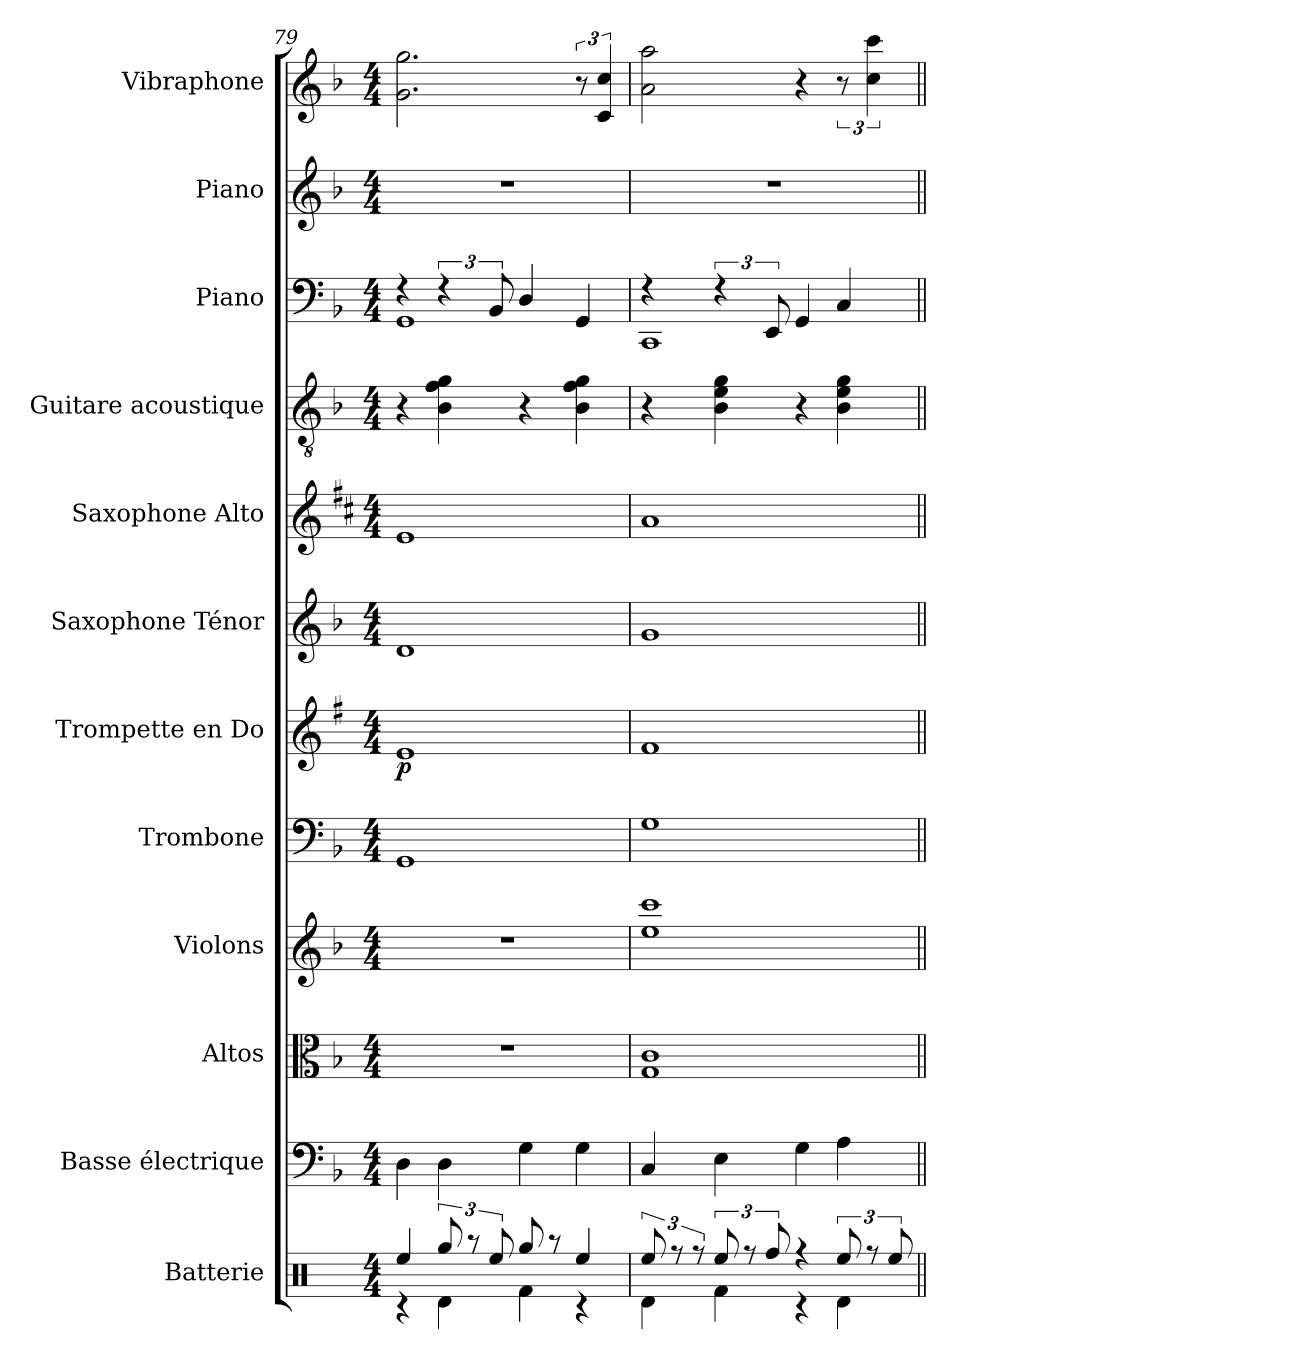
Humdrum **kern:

**kern	**kern	**kern	**kern	**kern	**kern	**dynam	**kern	**kern	**kern	**kern	**kern	**kern
*part12	*part11	*part10	*part9	*part8	*part7	*part7	*part6	*part5	*part4	*part3	*part2	*part1
*staff12	*staff11	*staff10	*staff9	*staff8	*staff7	*staff7	*staff6	*staff5	*staff4	*staff3	*staff2	*staff1
*I"Batterie	*I"Basse électrique	*I"Altos	*I"Violons	*I"Trombone	*I"Trompette en Do	*	*I"Saxophone Ténor	*I"Saxophone Alto	*I"Guitare acoustique	*I"Piano	*I"Piano	*I"Vibraphone
*I'Batt.	*I'B. él.	*I'Alt.	*I'Vlns.	*I'Tbn.	*I'Tromp. Do	*	*I'Sax. T.	*I'Sax. A.	*I'Guit.	*I'Pia.	*I'Pia.	*I'Vib.
*clefX	*clefF4	*clefC3	*clefG2	*clefF4	*clefG2	*	*clefG2	*clefG2	*clefGv2	*clefF4	*clefG2	*clefG2
*	*ITrd7c12	*	*	*	*ITrd1c2	*	*ITrd8c14	*ITrd5c9	*	*	*	*
*k[]	*k[b-]	*k[b-]	*k[b-]	*k[b-]	*k[b-]	*	*k[b-]	*k[b-]	*k[b-]	*k[b-]	*k[b-]	*k[b-]
*M4/4	*M4/4	*M4/4	*M4/4	*M4/4	*M4/4	*	*M4/4	*M4/4	*M4/4	*M4/4	*M4/4	*M4/4
=79	=79	=79	=79	=79	=79	=79	=79	=79	=79	=79	=79	=79
*^	*	*	*	*	*	*	*	*	*	*^	*	*
!	!	!	!	!	!	!	!LO:DY:b	!	!	!	!	!	!	!
4Ree/	4r	4DD\	1r	1r	1GG	1d	p	1D	1G	4r	4r	1GG	1r	2.g\ 2.gg\
12Rgg/	4Rd\	4DD\	.	.	.	.	.	.	.	4B-\ 4f\ 4g\	6r	.	.	.
12r	.	.	.	.	.	.	.	.	.	.	.	.	.	.
12Ree/	.	.	.	.	.	.	.	.	.	.	12BB-/	.	.	.
8Rgg/	4Rf\	4GG\	.	.	.	.	.	.	.	4r	4D/	.	.	.
8r	.	.	.	.	.	.	.	.	.	.	.	.	.	.
4Ree/	4r	4GG\	.	.	.	.	.	.	.	4B-\ 4f\ 4g\	4GG/	.	.	12r
.	.	.	.	.	.	.	.	.	.	.	.	.	.	6c/ 6cc/
=80	=80	=80	=80	=80	=80	=80	=80	=80	=80	=80	=80	=80	=80	=80
12Ree/	4Rd\	4CC/	1G 1c	1ee 1ccc	1G	1e	.	1G	1c	4r	4r	1CC	1r	2a\ 2aa\
12r	.	.	.	.	.	.	.	.	.	.	.	.	.	.
12r	.	.	.	.	.	.	.	.	.	.	.	.	.	.
12Ree/	4Rf\	4EE\	.	.	.	.	.	.	.	4B-\ 4e\ 4g\	6r	.	.	.
12r	.	.	.	.	.	.	.	.	.	.	.	.	.	.
12Rff/	.	.	.	.	.	.	.	.	.	.	12EE/	.	.	.
4r	4r	4GG\	.	.	.	.	.	.	.	4r	4GG/	.	.	4r
12Ree/	4Rd\	4AA\	.	.	.	.	.	.	.	4B-\ 4e\ 4g\	4C/	.	.	12r
12r	.	.	.	.	.	.	.	.	.	.	.	.	.	6cc\ 6ccc\
12Ree/	.	.	.	.	.	.	.	.	.	.	.	.	.	.
*v	*v	*	*	*	*	*	*	*	*	*	*v	*v	*	*
=||	=||	=||	=||	=||	=||	=||	=||	=||	=||	=||	=||	=||
*-	*-	*-	*-	*-	*-	*-	*-	*-	*-	*-	*-	*-
